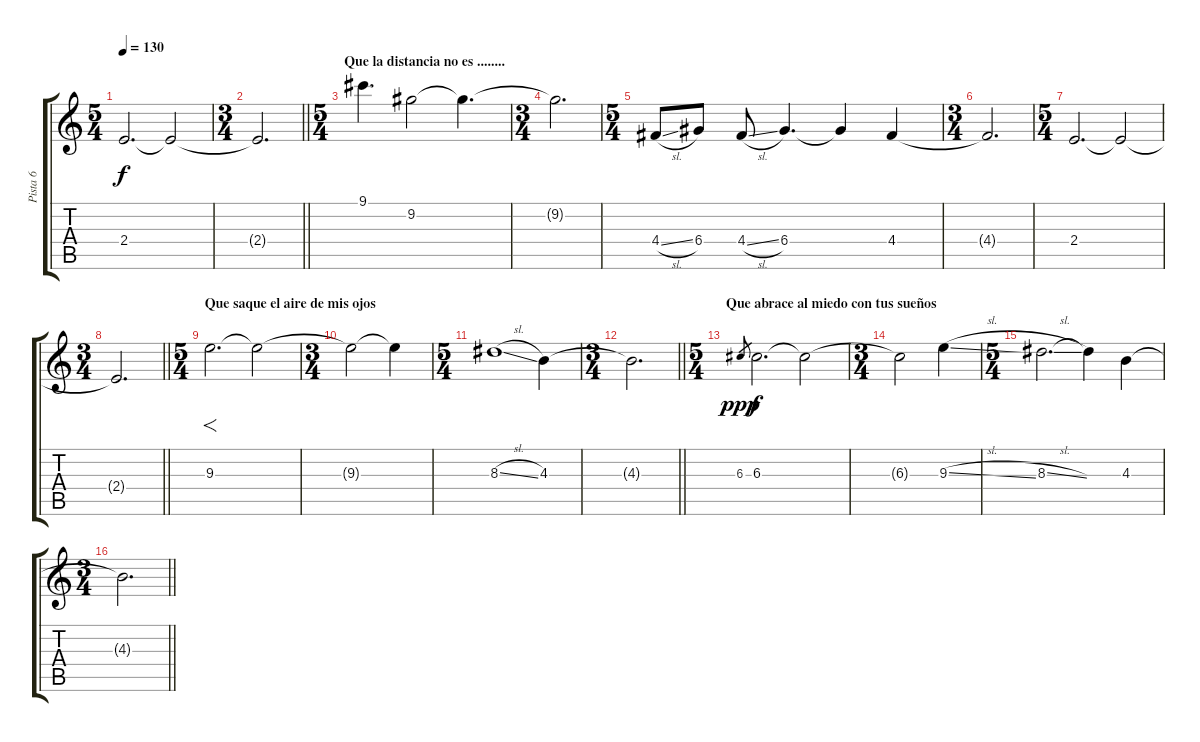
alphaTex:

\track ("Pista 6" "Pista 6") {instrument overdrivenguitar}
\staff {score tabs}
\tuning (E4 B3 G3 D3 A2 E2) {hide}
\ts (5 4)
\tempo 130
\clef g2
\ks c
2.4.2{d dy f} 2.4{t}.2 |
\ts (3 4)
\barLineRight lightlight
2.4{t}.2{d} |
\ts (5 4)
\section ("" "Que la distancia no es ........")
9.1.4{d} 9.2.2 9.2{t}.4{d} |
\ts (3 4)
9.2{t}.2{d} |
\ts (5 4)
4.4{sl}.8 6.4.8 4.4{sl}.8 6.4.4{d} 6.4{t}.4 4.4.4 |
\ts (3 4)
4.4{t}.2{d} |
\ts (5 4)
2.4.2{d} 2.4{t}.2 |
\ts (3 4)
\barLineRight lightlight
2.4{t}.2{d} |
\ts (5 4)
\section ("" "Que saque el aire de mis ojos")
9.3.2{f d} 9.3{t}.2 |
\ts (3 4)
9.3{t}.2 9.3{t}.4 |
\ts (5 4)
8.3{sl}.1 4.3.4 |
\ts (3 4)
\barLineRight lightlight
4.3{t}.2{d} |
\ts (5 4)
\section ("" "Que abrace al miedo con tus sueños")
6.3.8{gr dy ppp} 6.3.2{d dy f} 6.3{t}.2 |
\ts (3 4)
6.3{t}.2 9.3{sl}.4 |
\ts (5 4)
8.3{sl}.2{d} 8.3{t}.4 4.3.4 |
\ts (3 4)
\barLineRight lightlight
4.3{t}.2{d}
